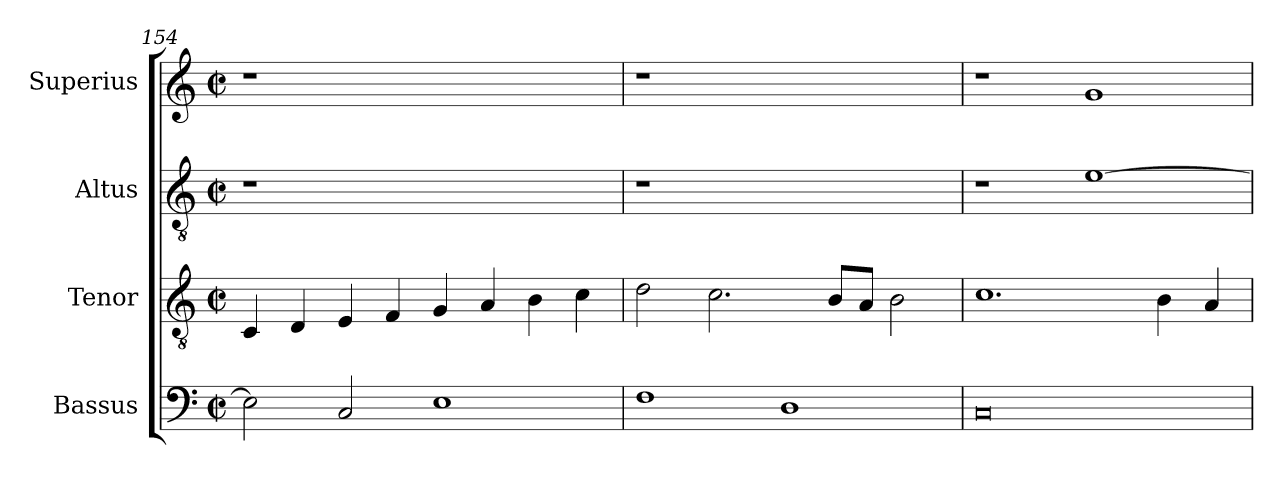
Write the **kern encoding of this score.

**kern	**kern	**kern	**kern
*part4	*part3	*part2	*part1
*staff4	*staff3	*staff2	*staff1
*I"Bassus	*I"Tenor	*I"Altus	*I"Superius
*I'B.	*I'T.	*	*I'S.
!!LO:LB:g=z
*clefF4	*clefGv2	*clefGv2	*clefG2
*	*ITrd7c12	*ITrd7c12	*
*k[]	*k[]	*k[]	*k[]
*C:	*C:	*C:	*C:
*M2/2	*M2/2	*M2/2	*M2/2
*met(c|)	*met(c|)	*met(c|)	*met(c|)
=154	=154	=154	=154
!	!	!LO:N:vis=1	!LO:N:vis=1
2Ei\]	4CCi/	1r	1r
.	4DDi/	.	.
2Ci/	4EEi/	.	.
.	4FFi/	.	.
1Ei	4GGi/	1ryy	1ryy
.	4AAi/	.	.
.	4BBi\	.	.
.	4Ci\	.	.
=155	=155	=155	=155
!	!	!LO:N:vis=1	!LO:N:vis=1
1Fi	2Di\	1r	1r
.	2.Ci\	.	.
1Di	.	1ryy	1ryy
.	8BBi/L	.	.
.	8AAi/J	.	.
.	2BBi\	.	.
=156	=156	=156	=156
0Ci	1.Ci	1r	1r
.	.	[>1Ei	1gi
.	4BBi\	.	.
.	4AAi/	.	.
=	=	=	=
*-	*-	*-	*-
